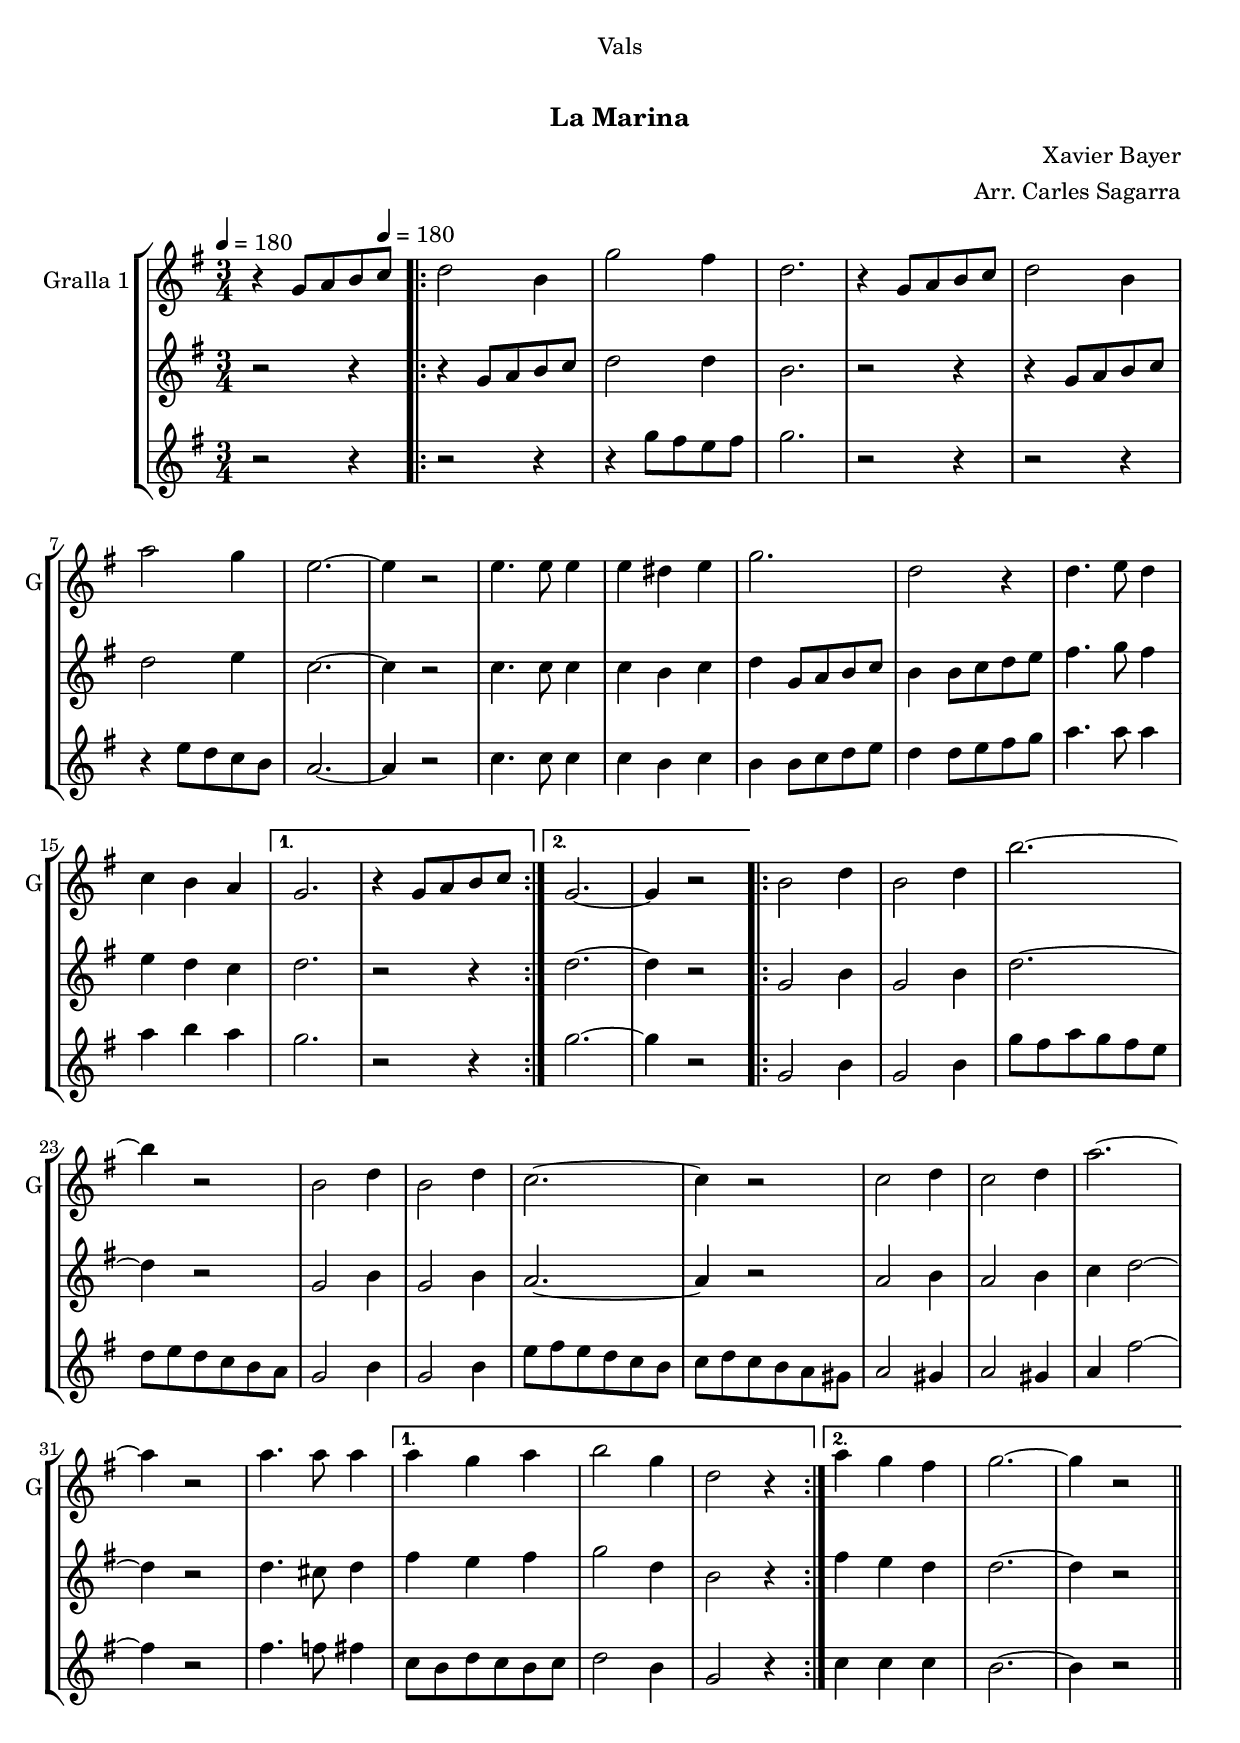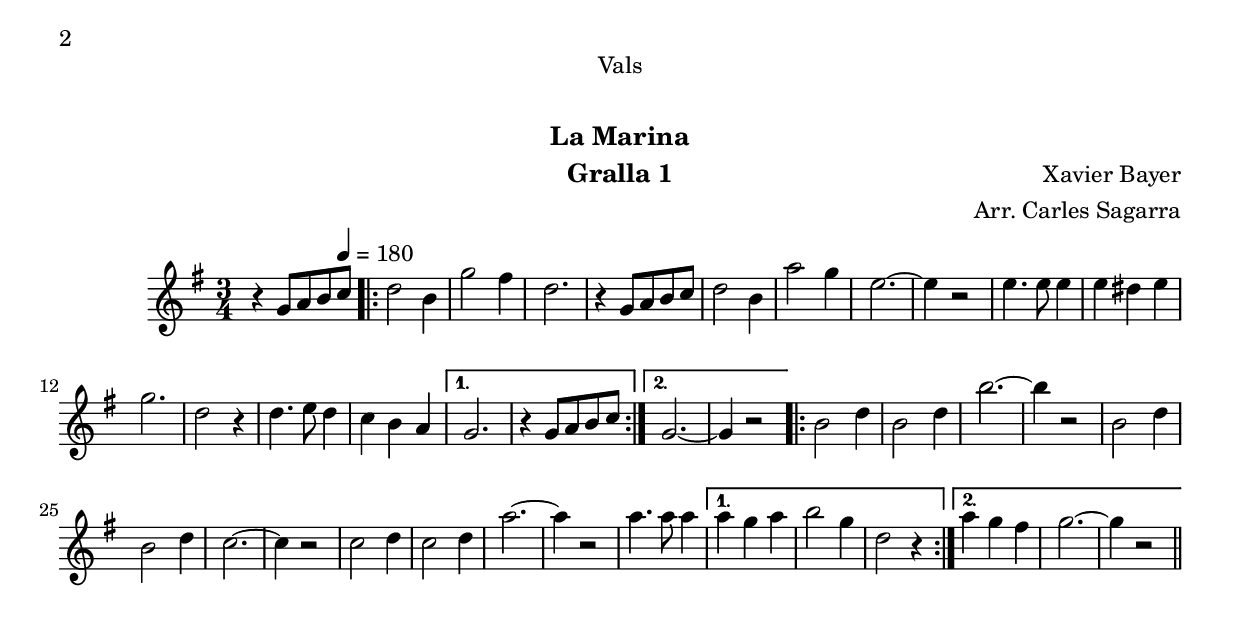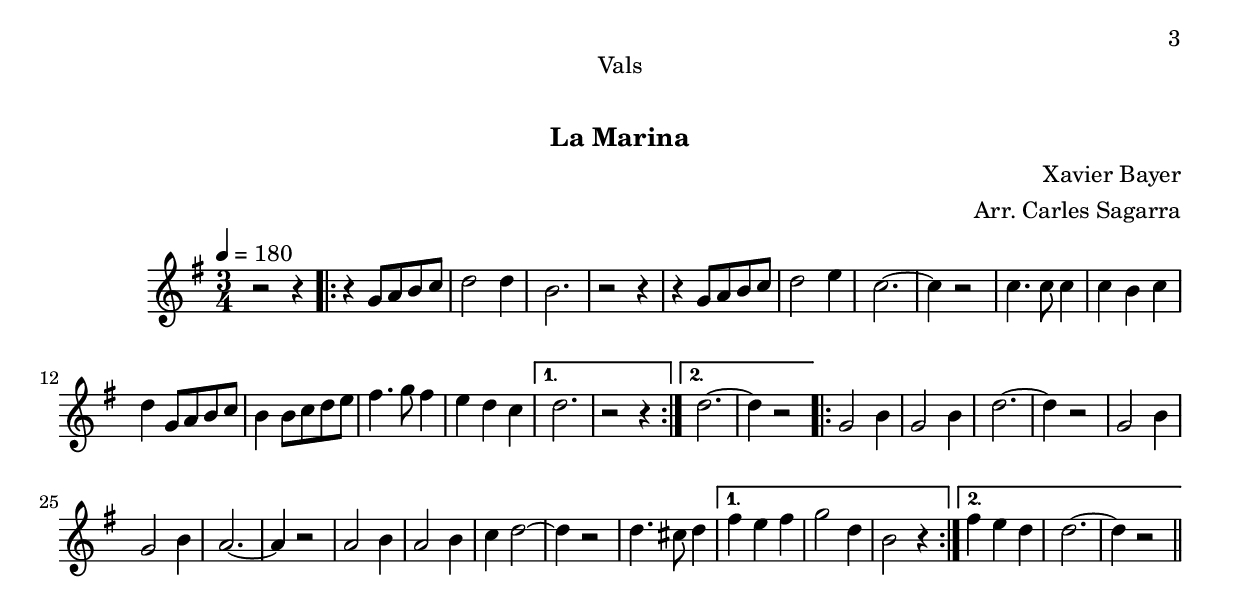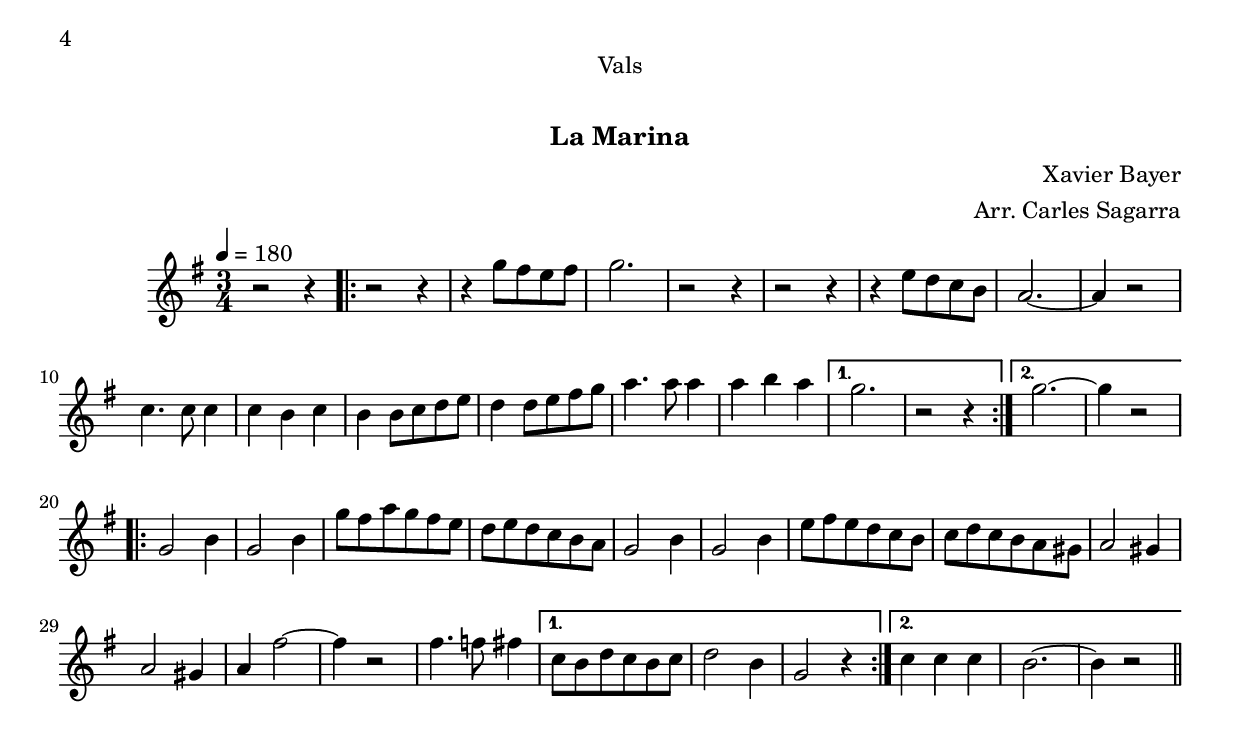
\version "2.22.1"

\header {
  dedication="Vals"
  title="             "
  subtitle="La Marina"
  subsubtitle=""
  poet=""
  meter=""
  piece=""
  composer="Xavier Bayer"
  arranger="Arr. Carles Sagarra"
  opus=""
  instrument=""
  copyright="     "
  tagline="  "
}

liniaroAa =
\relative g'
{
  \clef treble
  \key g \major
  \time 3/4
  r4 g8 a b \tempo 4 = 180 c  |
  \repeat volta 2 { d2 b4  |
  g'2 fis4  |
  d2.  |
  %05
  r4 g,8 a b c  |
  d2 b4  |
  a'2 g4  |
  e2. ~  |
  e4 r2  |
  %10
  e4. e8 e4  |
  e4 dis e  |
  g2.  |
  d2 r4  |
  d4. e8 d4  |
  %15
  c4 b a }
  \alternative { { g2.  |
  r4 g8 a b c }
  { g2. ~  |
  g4 r2 } }
  %20
  \repeat volta 2 { b2 d4  |
  b2 d4  |
  b'2. ~  |
  b4 r2  |
  b,2 d4  |
  %25
  b2 d4  |
  c2. ~  |
  c4 r2  |
  c2 d4  |
  c2 d4  |
  %30
  a'2. ~  |
  a4 r2  |
  a4. a8 a4 }
  \alternative { { a4 g a  |
  b2 g4  |
  %35
  d2 r4 }
  { a'4 g fis  |
  g2. ~  |
  g4 r2 } } \bar "||"
}

liniaroAb =
\relative g'
{
  \tempo 4 = 180
  \clef treble
  \key g \major
  \time 3/4
  r2 r4  |
  \repeat volta 2 { r4 g8 a b c  |
  d2 d4  |
  b2.  |
  %05
  r2 r4  |
  r4 g8 a b c  |
  d2 e4  |
  c2. ~  |
  c4 r2  |
  %10
  c4. c8 c4  |
  c4 b c  |
  d4 g,8 a b c  |
  b4 b8 c d e  |
  fis4. g8 fis4  |
  %15
  e4 d c }
  \alternative { { d2.  |
  r2 r4 }
  { d2. ~  |
  d4 r2 } }
  %20
  \repeat volta 2 { g,2 b4  |
  g2 b4  |
  d2. ~  |
  d4 r2  |
  g,2 b4  |
  %25
  g2 b4  |
  a2. ~  |
  a4 r2  |
  a2 b4  |
  a2 b4  |
  %30
  c4 d2 ~  |
  d4 r2  |
  d4. cis8 d4 }
  \alternative { { fis4 e fis  |
  g2 d4  |
  %35
  b2 r4 }
  { fis'4 e d  |
  d2. ~  |
  d4 r2 } } \bar "||"
}

liniaroAc =
\relative g''
{
  \tempo 4 = 180
  \clef treble
  \key g \major
  \time 3/4
  r2 r4  |
  \repeat volta 2 { r2 r4  |
  r4 g8 fis e fis  |
  g2.  |
  %05
  r2 r4  |
  r2 r4  |
  r4 e8 d c b  |
  a2. ~  |
  a4 r2  |
  %10
  c4. c8 c4  |
  c4 b c  |
  b4 b8 c d e  |
  d4 d8 e fis g  |
  a4. a8 a4  |
  %15
  a4 b a }
  \alternative { { g2.  |
  r2 r4 }
  { g2. ~  |
  g4 r2 } }
  %20
  \repeat volta 2 { g,2 b4  |
  g2 b4  |
  g'8 fis a g fis e  |
  d8 e d c b a  |
  g2 b4  |
  %25
  g2 b4  |
  e8 fis e d c b  |
  c8 d c b a gis  |
  a2 gis4  |
  a2 gis4  |
  %30
  a4 fis'2 ~  |
  fis4 r2  |
  fis4. f8 fis4 }
  \alternative { { c8 b d c b c  |
  d2 b4  |
  %35
  g2 r4 }
  { c4 c c  |
  b2. ~  |
  b4 r2 } } \bar "||"
}

\bookpart {
  \score {
    \new StaffGroup {
      \override Score.RehearsalMark #'self-alignment-X = #LEFT
      <<
        \new Staff \with {instrumentName = #"Gralla 1" shortInstrumentName = #"G"} \liniaroAa
        \new Staff \with {instrumentName = #"" shortInstrumentName = #" "} \liniaroAb
        \new Staff \with {instrumentName = #"" shortInstrumentName = #" "} \liniaroAc
      >>
    }
    \layout {}
  }
  \score { \unfoldRepeats
    \new StaffGroup {
      \override Score.RehearsalMark #'self-alignment-X = #LEFT
      <<
        \new Staff \with {instrumentName = #"Gralla 1" shortInstrumentName = #"G"} \liniaroAa
        \new Staff \with {instrumentName = #"" shortInstrumentName = #" "} \liniaroAb
        \new Staff \with {instrumentName = #"" shortInstrumentName = #" "} \liniaroAc
      >>
    }
    \midi {
      \set Staff.midiInstrument = "oboe"
      \set DrumStaff.midiInstrument = "drums"
    }
  }
}

\bookpart {
  \header {instrument="Gralla 1"}
  \score {
    \new StaffGroup {
      \override Score.RehearsalMark #'self-alignment-X = #LEFT
      <<
        \new Staff \liniaroAa
      >>
    }
    \layout {}
  }
  \score { \unfoldRepeats
    \new StaffGroup {
      \override Score.RehearsalMark #'self-alignment-X = #LEFT
      <<
        \new Staff \liniaroAa
      >>
    }
    \midi {
      \set Staff.midiInstrument = "oboe"
      \set DrumStaff.midiInstrument = "drums"
    }
  }
}

\bookpart {
  \header {instrument=""}
  \score {
    \new StaffGroup {
      \override Score.RehearsalMark #'self-alignment-X = #LEFT
      <<
        \new Staff \liniaroAb
      >>
    }
    \layout {}
  }
  \score { \unfoldRepeats
    \new StaffGroup {
      \override Score.RehearsalMark #'self-alignment-X = #LEFT
      <<
        \new Staff \liniaroAb
      >>
    }
    \midi {
      \set Staff.midiInstrument = "oboe"
      \set DrumStaff.midiInstrument = "drums"
    }
  }
}

\bookpart {
  \header {instrument=""}
  \score {
    \new StaffGroup {
      \override Score.RehearsalMark #'self-alignment-X = #LEFT
      <<
        \new Staff \liniaroAc
      >>
    }
    \layout {}
  }
  \score { \unfoldRepeats
    \new StaffGroup {
      \override Score.RehearsalMark #'self-alignment-X = #LEFT
      <<
        \new Staff \liniaroAc
      >>
    }
    \midi {
      \set Staff.midiInstrument = "oboe"
      \set DrumStaff.midiInstrument = "drums"
    }
  }
}

